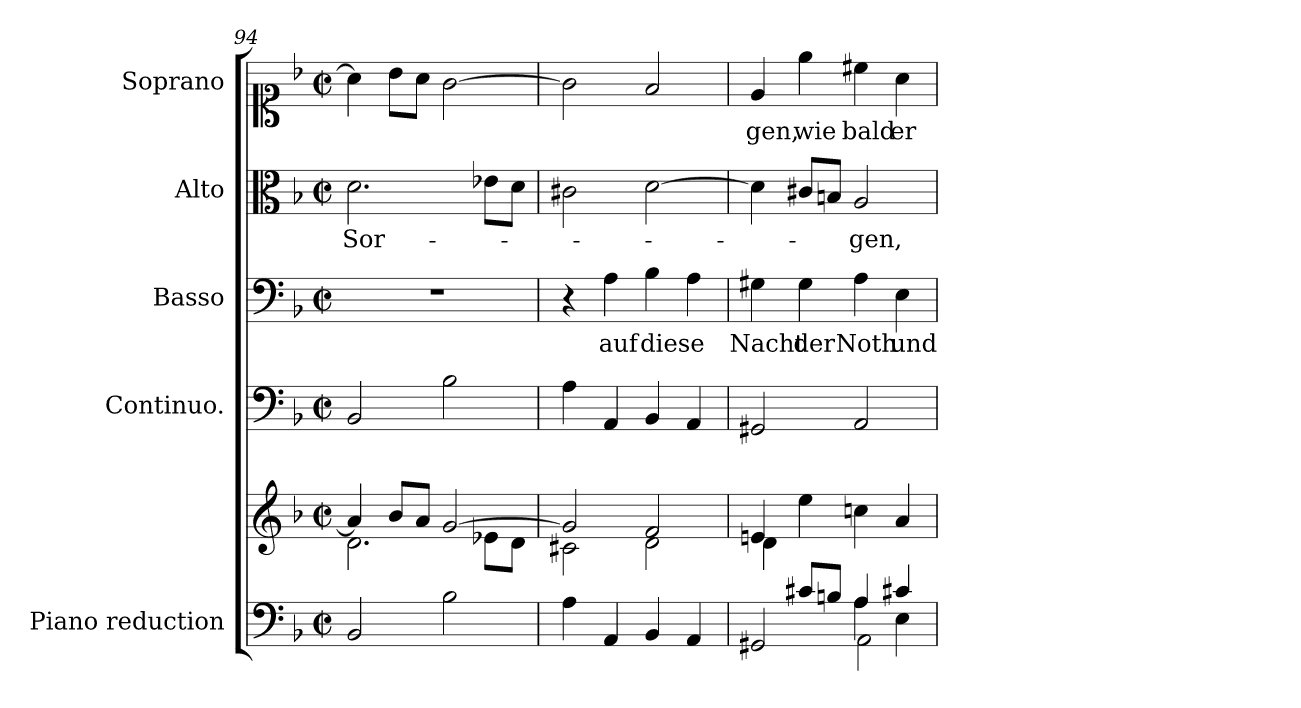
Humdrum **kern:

**kern	**kern	**kern	**kern	**text	**kern	**text	**kern	**text
*part5	*part5	*part4	*part3	*part3	*part2	*part2	*part1	*part1
*staff6	*staff5	*staff4	*staff3	*staff3	*staff2	*staff2	*staff1	*staff1
*I"Piano reduction	*	*I"Continuo.	*I"Basso	*	*I"Alto	*	*I"Soprano	*
*I'Pno	*	*	*	*	*	*	*	*
*clefF4	*clefG2	*clefF4	*clefF4	*	*clefC3	*	*clefC1	*
*k[b-]	*k[b-]	*k[b-]	*k[b-]	*	*k[b-]	*	*k[b-]	*
*F:	*F:	*F:	*F:	*	*F:	*	*F:	*
*M2/2	*M2/2	*M2/2	*M2/2	*	*M2/2	*	*M2/2	*
*met(c|)	*met(c|)	*met(c|)	*met(c|)	*	*met(c|)	*	*met(c|)	*
=94	=94	=94	=94	=94	=94	=94	=94	=94
*	*^	*	*	*	*	*	*	*
!	!	!	!	!	!	!	!LO:LY:b	!	!
2BB-/	4a/]	2.d\	2BB-/	1r	.	2.d\	Sor-	4a\]	.
.	8b-/L	.	.	.	.	.	.	8b-\L	.
.	8a/J	.	.	.	.	.	.	8a\J	.
2B-\	[2g/	.	2B-\	.	.	.	.	[2g\	.
.	.	8e-X\L	.	.	.	8e-X\L	.	.	.
.	.	8d\J	.	.	.	8d\J	.	.	.
=95	=95	=95	=95	=95	=95	=95	=95	=95	=95
4A\	2g/]	2c#X\	4A\	4r	.	2c#X\	.	2g\]	.
!	!	!	!	!	!LO:LY:b	!	!	!	!
4AA/	.	.	4AA/	4A\	auf	.	.	.	.
!	!	!	!	!	!LO:LY:b	!	!	!	!
4BB-/	2f/	2d\	4BB-/	4B-\	diese	[2d\	.	2f/	.
4AA/	.	.	4AA/	4A\	.	.	.	.	.
=96	=96	=96	=96	=96	=96	=96	=96	=96	=96
*^	*	*	*	*	*	*	*	*	*
*	*^	*	*	*	*	*	*	*	*	*
!	!	!	!	!	!	!	!LO:LY:b	!	!	!	!LO:LY:b
2ryy	4ryy	2GG#X/	4en/	4d\	2GG#X/	4G#X\	Nacht	4d\]	.	4e/	gen,
!	!	!	!	!	!	!	!LO:LY:b	!	!	!	!LO:LY:b
.	8c#X/L	.	4ee\	4ryy	.	4G#\	der	8c#X/L	.	4ee\	wie
.	8Bn/J	.	.	.	.	.	.	8Bn/J	.	.	.
!	!	!	!	!	!	!	!LO:LY:b	!	!LO:LY:b	!	!LO:LY:b
4A/	4A\	2AA\	4ccn\	2ryy	2AA/	4A\	Noth	2A/	-gen,	4cc#X\	bald
!	!	!	!	!	!	!	!LO:LY:b	!	!	!	!LO:LY:b
4c#X/	4E\	.	4a/	.	.	4E\	und	.	.	4a\	er-
*v	*v	*v	*	*	*	*	*	*	*	*	*
*	*v	*v	*	*	*	*	*	*	*
=	=	=	=	=	=	=	=	=
*-	*-	*-	*-	*-	*-	*-	*-	*-
